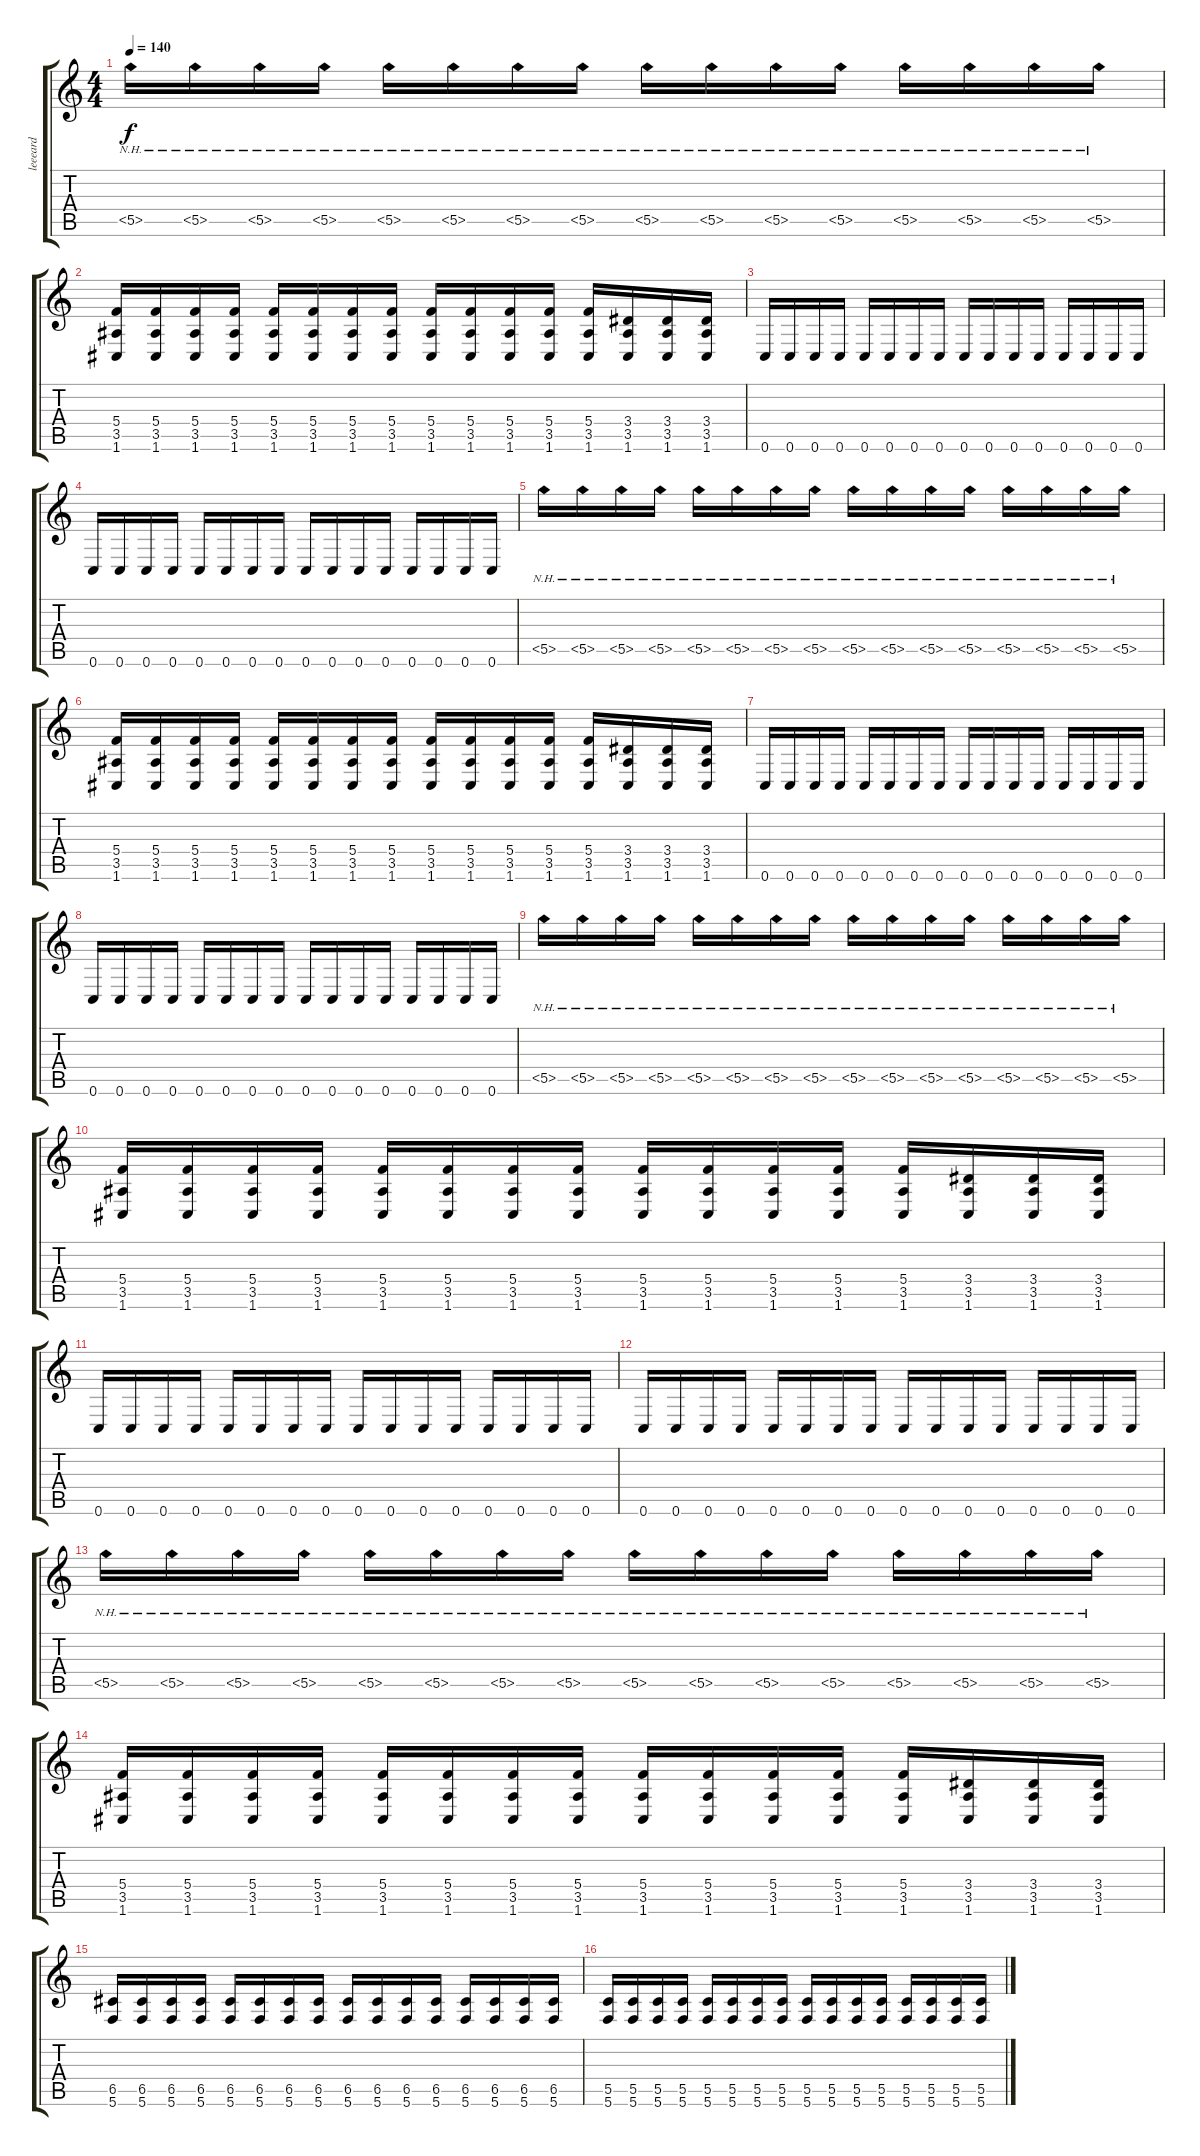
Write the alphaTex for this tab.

\track ("leeeard" "leeeard") {instrument distortionguitar}
\staff {score tabs}
\tuning (D4 A3 F3 C3 G2 C2) {hide}
\ts (4 4)
\tempo 140
\clef g2
\ks c
5.5{nh}.16{dy f} 5.5{nh}.16 5.5{nh}.16 5.5{nh}.16 5.5{nh}.16 5.5{nh}.16 5.5{nh}.16 5.5{nh}.16 5.5{nh}.16 5.5{nh}.16 5.5{nh}.16 5.5{nh}.16 5.5{nh}.16 5.5{nh}.16 5.5{nh}.16 5.5{nh}.16 |
(5.4 3.5 1.6).16 (5.4 3.5 1.6).16 (5.4 3.5 1.6).16 (5.4 3.5 1.6).16 (5.4 3.5 1.6).16 (5.4 3.5 1.6).16 (5.4 3.5 1.6).16 (5.4 3.5 1.6).16 (5.4 3.5 1.6).16 (5.4 3.5 1.6).16 (5.4 3.5 1.6).16 (5.4 3.5 1.6).16 (5.4 3.5 1.6).16 (3.4 3.5 1.6).16 (3.4 3.5 1.6).16 (3.4 3.5 1.6).16 |
0.6.16 0.6.16 0.6.16 0.6.16 0.6.16 0.6.16 0.6.16 0.6.16 0.6.16 0.6.16 0.6.16 0.6.16 0.6.16 0.6.16 0.6.16 0.6.16 |
0.6.16 0.6.16 0.6.16 0.6.16 0.6.16 0.6.16 0.6.16 0.6.16 0.6.16 0.6.16 0.6.16 0.6.16 0.6.16 0.6.16 0.6.16 0.6.16 |
5.5{nh}.16 5.5{nh}.16 5.5{nh}.16 5.5{nh}.16 5.5{nh}.16 5.5{nh}.16 5.5{nh}.16 5.5{nh}.16 5.5{nh}.16 5.5{nh}.16 5.5{nh}.16 5.5{nh}.16 5.5{nh}.16 5.5{nh}.16 5.5{nh}.16 5.5{nh}.16 |
(5.4 3.5 1.6).16 (5.4 3.5 1.6).16 (5.4 3.5 1.6).16 (5.4 3.5 1.6).16 (5.4 3.5 1.6).16 (5.4 3.5 1.6).16 (5.4 3.5 1.6).16 (5.4 3.5 1.6).16 (5.4 3.5 1.6).16 (5.4 3.5 1.6).16 (5.4 3.5 1.6).16 (5.4 3.5 1.6).16 (5.4 3.5 1.6).16 (3.4 3.5 1.6).16 (3.4 3.5 1.6).16 (3.4 3.5 1.6).16 |
0.6.16 0.6.16 0.6.16 0.6.16 0.6.16 0.6.16 0.6.16 0.6.16 0.6.16 0.6.16 0.6.16 0.6.16 0.6.16 0.6.16 0.6.16 0.6.16 |
0.6.16 0.6.16 0.6.16 0.6.16 0.6.16 0.6.16 0.6.16 0.6.16 0.6.16 0.6.16 0.6.16 0.6.16 0.6.16 0.6.16 0.6.16 0.6.16 |
5.5{nh}.16 5.5{nh}.16 5.5{nh}.16 5.5{nh}.16 5.5{nh}.16 5.5{nh}.16 5.5{nh}.16 5.5{nh}.16 5.5{nh}.16 5.5{nh}.16 5.5{nh}.16 5.5{nh}.16 5.5{nh}.16 5.5{nh}.16 5.5{nh}.16 5.5{nh}.16 |
(5.4 3.5 1.6).16 (5.4 3.5 1.6).16 (5.4 3.5 1.6).16 (5.4 3.5 1.6).16 (5.4 3.5 1.6).16 (5.4 3.5 1.6).16 (5.4 3.5 1.6).16 (5.4 3.5 1.6).16 (5.4 3.5 1.6).16 (5.4 3.5 1.6).16 (5.4 3.5 1.6).16 (5.4 3.5 1.6).16 (5.4 3.5 1.6).16 (3.4 3.5 1.6).16 (3.4 3.5 1.6).16 (3.4 3.5 1.6).16 |
0.6.16 0.6.16 0.6.16 0.6.16 0.6.16 0.6.16 0.6.16 0.6.16 0.6.16 0.6.16 0.6.16 0.6.16 0.6.16 0.6.16 0.6.16 0.6.16 |
0.6.16 0.6.16 0.6.16 0.6.16 0.6.16 0.6.16 0.6.16 0.6.16 0.6.16 0.6.16 0.6.16 0.6.16 0.6.16 0.6.16 0.6.16 0.6.16 |
5.5{nh}.16 5.5{nh}.16 5.5{nh}.16 5.5{nh}.16 5.5{nh}.16 5.5{nh}.16 5.5{nh}.16 5.5{nh}.16 5.5{nh}.16 5.5{nh}.16 5.5{nh}.16 5.5{nh}.16 5.5{nh}.16 5.5{nh}.16 5.5{nh}.16 5.5{nh}.16 |
(5.4 3.5 1.6).16 (5.4 3.5 1.6).16 (5.4 3.5 1.6).16 (5.4 3.5 1.6).16 (5.4 3.5 1.6).16 (5.4 3.5 1.6).16 (5.4 3.5 1.6).16 (5.4 3.5 1.6).16 (5.4 3.5 1.6).16 (5.4 3.5 1.6).16 (5.4 3.5 1.6).16 (5.4 3.5 1.6).16 (5.4 3.5 1.6).16 (3.4 3.5 1.6).16 (3.4 3.5 1.6).16 (3.4 3.5 1.6).16 |
(6.5 5.6).16 (6.5 5.6).16 (6.5 5.6).16 (6.5 5.6).16 (6.5 5.6).16 (6.5 5.6).16 (6.5 5.6).16 (6.5 5.6).16 (6.5 5.6).16 (6.5 5.6).16 (6.5 5.6).16 (6.5 5.6).16 (6.5 5.6).16 (6.5 5.6).16 (6.5 5.6).16 (6.5 5.6).16 |
(5.5 5.6).16 (5.5 5.6).16 (5.5 5.6).16 (5.5 5.6).16 (5.5 5.6).16 (5.5 5.6).16 (5.5 5.6).16 (5.5 5.6).16 (5.5 5.6).16 (5.5 5.6).16 (5.5 5.6).16 (5.5 5.6).16 (5.5 5.6).16 (5.5 5.6).16 (5.5 5.6).16 (5.5 5.6).16
